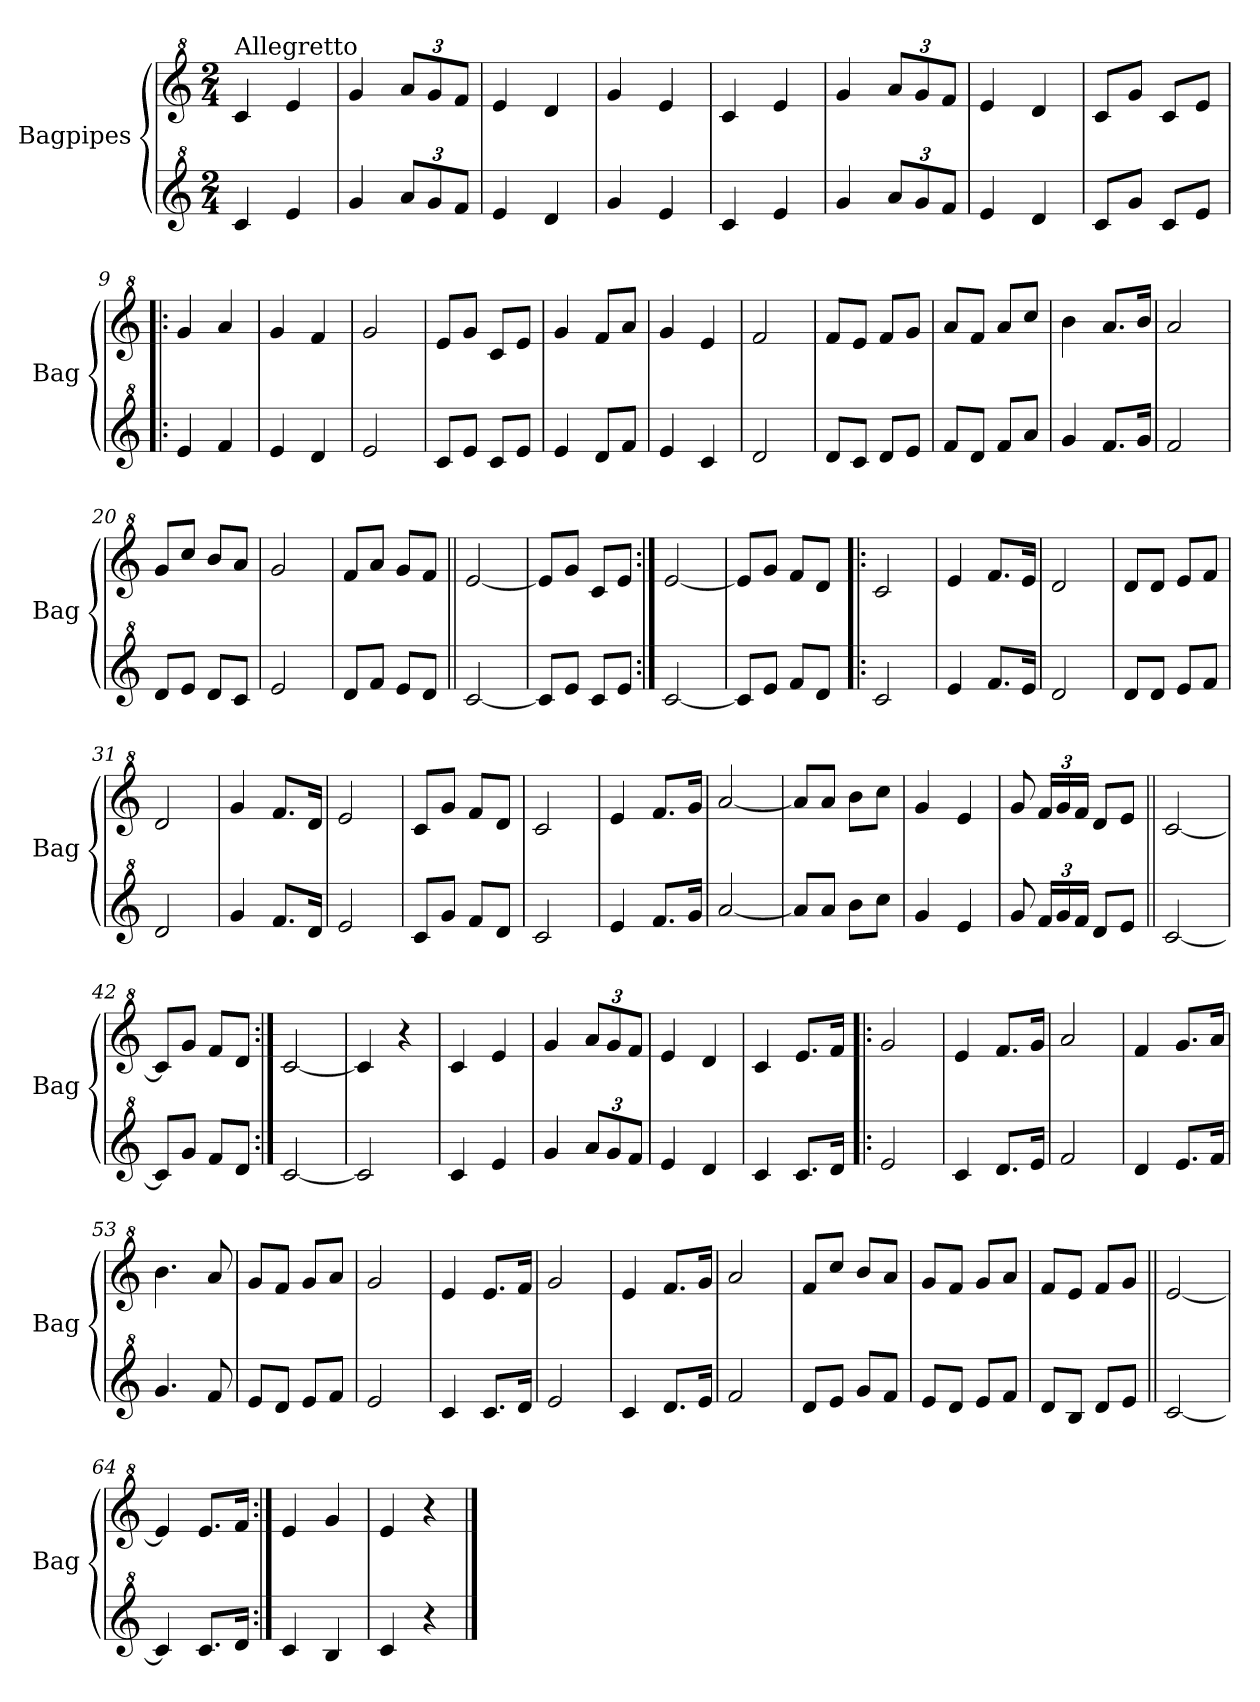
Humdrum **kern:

**kern	**kern
*part2	*part1
*staff2	*staff1
*I"Bagpipes	*I"Bagpipes
*I'Bag	*I'Bag
*clefG^2	*clefG^2
*k[]	*k[]
*C:	*C:
*M2/4	*M2/4
=1	=1
!	!LO:TX:a:t=Allegretto
4cc/	4cc/
4ee/	4ee/
=2	=2
4gg/	4gg/
*Xbrackettup	*Xbrackettup
12aa/L	12aa/L
12gg/	12gg/
12ff/J	12ff/J
=3	=3
4ee/	4ee/
4dd/	4dd/
=4	=4
4gg/	4gg/
4ee/	4ee/
=5	=5
4cc/	4cc/
4ee/	4ee/
=6	=6
4gg/	4gg/
12aa/L	12aa/L
12gg/	12gg/
12ff/J	12ff/J
=7	=7
4ee/	4ee/
4dd/	4dd/
=8	=8
8cc/L	8cc/L
8gg/J	8gg/J
8cc/L	8cc/L
8ee/J	8ee/J
=9!|:	=9!|:
4ee/	4gg/
4ff/	4aa/
=10	=10
4ee/	4gg/
4dd/	4ff/
=11	=11
2ee/	2gg/
=12	=12
8cc/L	8ee/L
8ee/J	8gg/J
8cc/L	8cc/L
8ee/J	8ee/J
=13	=13
4ee/	4gg/
8dd/L	8ff/L
8ff/J	8aa/J
=14	=14
4ee/	4gg/
4cc/	4ee/
!!LO:LB:g=z
=15	=15
2dd/	2ff/
=16	=16
8dd/L	8ff/L
8cc/J	8ee/J
8dd/L	8ff/L
8ee/J	8gg/J
=17	=17
8ff/L	8aa/L
8dd/J	8ff/J
8ff/L	8aa/L
8aa/J	8ccc/J
=18	=18
4gg/	4bb\
8.ff/L	8.aa/L
16gg/Jk	16bb/Jk
=19	=19
2ff/	2aa/
=20	=20
8dd/L	8gg/L
8ee/J	8ccc/J
8dd/L	8bb/L
8cc/J	8aa/J
=21	=21
2ee/	2gg/
=22	=22
8dd/L	8ff/L
8ff/J	8aa/J
8ee/L	8gg/L
8dd/J	8ff/J
=23||	=23||
[2cc/	[2ee/
=24	=24
8cc/L]	8ee/L]
8ee/J	8gg/J
8cc/L	8cc/L
8ee/J	8ee/J
=25:|!	=25:|!
[2cc/	[2ee/
=26	=26
8cc/L]	8ee/L]
8ee/J	8gg/J
8ff/L	8ff/L
8dd/J	8dd/J
=27!|:	=27!|:
2cc/	2cc/
=28	=28
4ee/	4ee/
8.ff/L	8.ff/L
16ee/Jk	16ee/Jk
!!LO:LB:g=z
=29	=29
2dd/	2dd/
=30	=30
8dd/L	8dd/L
8dd/J	8dd/J
8ee/L	8ee/L
8ff/J	8ff/J
=31	=31
2dd/	2dd/
=32	=32
4gg/	4gg/
8.ff/L	8.ff/L
16dd/Jk	16dd/Jk
=33	=33
2ee/	2ee/
=34	=34
8cc/L	8cc/L
8gg/J	8gg/J
8ff/L	8ff/L
8dd/J	8dd/J
=35	=35
2cc/	2cc/
=36	=36
4ee/	4ee/
8.ff/L	8.ff/L
16gg/Jk	16gg/Jk
=37	=37
[2aa/	[2aa/
=38	=38
8aa/L]	8aa/L]
8aa/J	8aa/J
8bb\L	8bb\L
8ccc\J	8ccc\J
=39	=39
4gg/	4gg/
4ee/	4ee/
=40	=40
8gg/	8gg/
24ff/LL	24ff/LL
24gg/	24gg/
24ff/JJ	24ff/JJ
8dd/L	8dd/L
8ee/J	8ee/J
=41||	=41||
[2cc/	[2cc/
!!LO:LB:g=z
=42	=42
8cc/L]	8cc/L]
8gg/J	8gg/J
8ff/L	8ff/L
8dd/J	8dd/J
=43:|!	=43:|!
[2cc/	[2cc/
=44	=44
2cc/]	4cc/]
.	4r
=45	=45
4cc/	4cc/
4ee/	4ee/
=46	=46
4gg/	4gg/
12aa/L	12aa/L
12gg/	12gg/
12ff/J	12ff/J
=47	=47
4ee/	4ee/
4dd/	4dd/
=48	=48
4cc/	4cc/
8.cc/L	8.ee/L
16dd/Jk	16ff/Jk
=49!|:	=49!|:
2ee/	2gg/
=50	=50
4cc/	4ee/
8.dd/L	8.ff/L
16ee/Jk	16gg/Jk
=51	=51
2ff/	2aa/
=52	=52
4dd/	4ff/
8.ee/L	8.gg/L
16ff/Jk	16aa/Jk
=53	=53
4.gg/	4.bb\
8ff/	8aa/
=54	=54
8ee/L	8gg/L
8dd/J	8ff/J
8ee/L	8gg/L
8ff/J	8aa/J
=55	=55
2ee/	2gg/
!!LO:LB:g=z
=56	=56
4cc/	4ee/
8.cc/L	8.ee/L
16dd/Jk	16ff/Jk
=57	=57
2ee/	2gg/
=58	=58
4cc/	4ee/
8.dd/L	8.ff/L
16ee/Jk	16gg/Jk
=59	=59
2ff/	2aa/
=60	=60
8dd/L	8ff/L
8ee/J	8ccc/J
8gg/L	8bb/L
8ff/J	8aa/J
=61	=61
8ee/L	8gg/L
8dd/J	8ff/J
8ee/L	8gg/L
8ff/J	8aa/J
=62	=62
8dd/L	8ff/L
8b/J	8ee/J
8dd/L	8ff/L
8ee/J	8gg/J
=63||	=63||
[2cc/	[2ee/
=64	=64
4cc/]	4ee/]
8.cc/L	8.ee/L
16dd/Jk	16ff/Jk
=65:|!	=65:|!
4cc/	4ee/
4b/	4gg/
=66	=66
4cc/	4ee/
4r	4r
==	==
*-	*-
